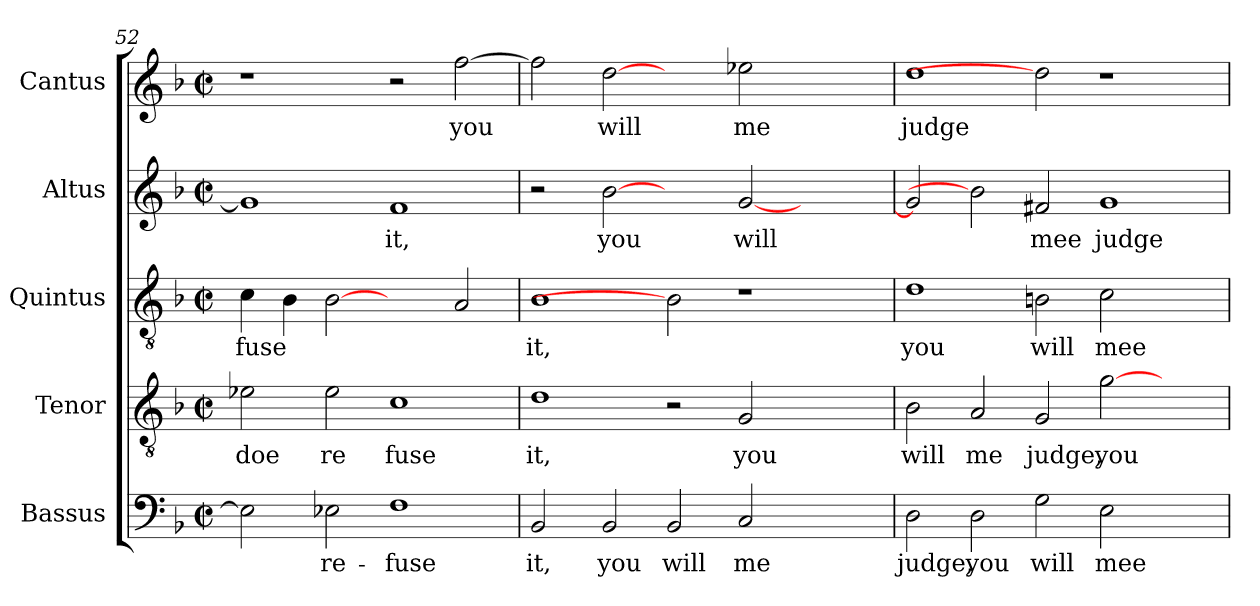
**kern	**text	**kern	**text	**kern	**text	**kern	**text	**kern	**text
*part5	*part5	*part4	*part4	*part3	*part3	*part2	*part2	*part1	*part1
*staff5	*staff5	*staff4	*staff4	*staff3	*staff3	*staff2	*staff2	*staff1	*staff1
*I"Bassus	*	*I"Tenor	*	*I"Quintus	*	*I"Altus	*	*I"Cantus	*
*clefF4	*	*clefGv2	*	*clefGv2	*	*clefG2	*	*clefG2	*
*k[b-]	*	*k[b-]	*	*k[b-]	*	*k[b-]	*	*k[b-]	*
*F:	*	*F:	*	*F:	*	*F:	*	*F:	*
*M2/2	*	*M2/2	*	*M2/2	*	*M2/2	*	*M2/2	*
*met(c|)	*	*met(c|)	*	*met(c|)	*	*met(c|)	*	*met(c|)	*
=52	=52	=52	=52	=52	=52	=52	=52	=52	=52
!	!	!	!LO:LY:b:cj	!	!LO:LY:b	!	!	!	!
2E-\]	.	2e-X\	doe	4c\	-fuse	1g]	.	1r	.
.	.	.	.	4B-\	.	.	.	.	.
!	!LO:LY:b:cj	!	!LO:LY:b:cj	!	!	!	!	!	!
2E-X\	re-	2e-\	re	[2B-	.	.	.	.	.
!	!LO:LY:b:cj	!	!LO:LY:b:cj	!	!	!	!LO:LY:b:cj	!	!
1F	-fuse	1c	fuse	2ryy	.	1f	it,	2r	.
!	!	!	!	!	!	!	!	!	!LO:LY:b
.	.	.	.	2A/	.	.	.	[>2ff\	you
!!LO:PB:g=z
=53	=53	=53	=53	=53	=53	=53	=53	=53	=53
!	!LO:LY:b:cj	!	!LO:LY:b:cj	!	!LO:LY:b:cj	!	!	!	!
*	*	*	*	*	*	*^	*	*	*
2BB-/	it,	1d	it,	1B-	it,	2r	64ryy	.	2ff\]	.
.	.	.	.	.	.	.	1ryy	.	.	.
!	!LO:LY:b:cj	!	!	!	!	!	!	!LO:LY:b:cj	!	!LO:LY:b:cj
2BB-/	you	.	.	.	.	[2b-	.	you	[2dd	will
!	!LO:LY:b:cj	!	!	!	!	!	!	!	!	!
2BB-/	will	2r	.	2B-]	.	2ryy	.	.	2ryy	.
.	.	.	.	.	.	.	1ryy	.	.	.
!	!LO:LY:b:cj	!	!LO:LY:b:cj	!	!	!	!	!LO:LY:b	!	!LO:LY:b:cj
2C/	me	2G/	you	1r	.	[<2g/	.	will	2ee-X\	me
2ryy	.	2ryy	.	.	.	2ryy	.	.	2ryy	.
.	.	.	.	.	.	.	4ryy	.	.	.
.	.	.	.	.	.	.	8...ryy	.	.	.
=54	=54	=54	=54	=54	=54	=54	=54	=54	=54	=54
!	!LO:LY:b:cj	!	!LO:LY:b:cj	!	!LO:LY:b:cj	!	!	!	!	!LO:LY:b:cj
*	*	*	*	*	*	*v	*v	*	*	*
2D\	judge,	2B-\	will	1d	you	2g/]	.	1dd	judge
!	!LO:LY:b:cj	!	!LO:LY:b:cj	!	!	!	!	!	!
2D\	you	2A/	me	.	.	2b-]	.	.	.
!	!LO:LY:b:cj	!	!LO:LY:b:cj	!	!LO:LY:b:cj	!	!LO:LY:b:cj	!	!
2G\	will	2G/	judge,	2Bn\	will	2f#X/	mee	2dd]	.
!	!LO:LY:b:cj	!	!LO:LY:b	!	!LO:LY:b:cj	!	!LO:LY:b:cj	!	!
2E\	mee	[>2g\	you	2c\	mee	1g	judge	1r	.
2ryy	.	2ryy	.	2ryy	.	.	.	.	.
=	=	=	=	=	=	=	=	=	=
*-	*-	*-	*-	*-	*-	*-	*-	*-	*-
